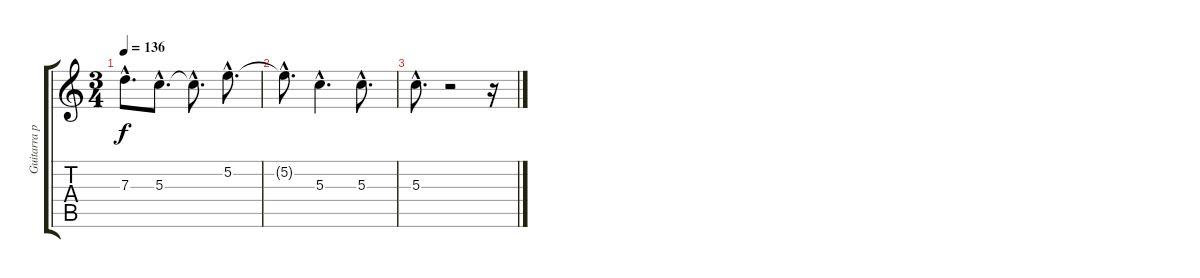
\track ("Guitarra principal" "Guitarra p") {instrument acousticguitarnylon}
\staff {score tabs}
\tuning (E4 B3 G3 D3 A2 E2) {hide}
\ts (3 4)
\tempo 136
\clef g2
\ks c
7.3{hac t}.8{d dy f} 5.3{hac}.8{d} 5.3{hac t}.8{d} 5.2{hac}.8{d} |
5.2{hac t}.8{d} 5.3{hac}.4{d} 5.3{hac}.8{d} |
5.3{hac}.8{d} r.2 r.16
